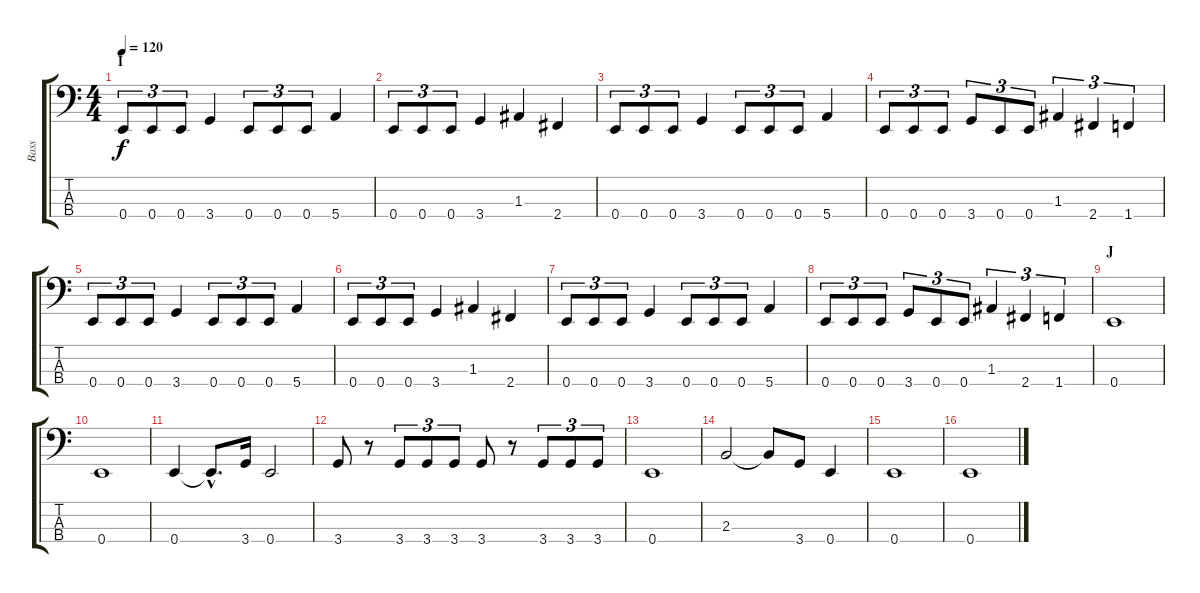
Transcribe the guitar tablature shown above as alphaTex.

\track ("Bass" "Bass") {instrument electricbassfinger}
\staff {score tabs}
\tuning (G2 D2 A1 E1) {hide}
\ts (4 4)
\section ("" "I")
\tempo 120
\clef f4
\ks c
0.4.8{tu (3 2) dy f} 0.4.8{tu (3 2)} 0.4.8{tu (3 2)} 3.4.4 0.4.8{tu (3 2)} 0.4.8{tu (3 2)} 0.4.8{tu (3 2)} 5.4.4 |
0.4.8{tu (3 2)} 0.4.8{tu (3 2)} 0.4.8{tu (3 2)} 3.4.4 1.3.4 2.4.4 |
0.4.8{tu (3 2)} 0.4.8{tu (3 2)} 0.4.8{tu (3 2)} 3.4.4 0.4.8{tu (3 2)} 0.4.8{tu (3 2)} 0.4.8{tu (3 2)} 5.4.4 |
0.4.8{tu (3 2)} 0.4.8{tu (3 2)} 0.4.8{tu (3 2)} 3.4.8{tu (3 2)} 0.4.8{tu (3 2)} 0.4.8{tu (3 2)} 1.3.4{tu (3 2)} 2.4.4{tu (3 2)} 1.4.4{tu (3 2)} |
0.4.8{tu (3 2)} 0.4.8{tu (3 2)} 0.4.8{tu (3 2)} 3.4.4 0.4.8{tu (3 2)} 0.4.8{tu (3 2)} 0.4.8{tu (3 2)} 5.4.4 |
0.4.8{tu (3 2)} 0.4.8{tu (3 2)} 0.4.8{tu (3 2)} 3.4.4 1.3.4 2.4.4 |
0.4.8{tu (3 2)} 0.4.8{tu (3 2)} 0.4.8{tu (3 2)} 3.4.4 0.4.8{tu (3 2)} 0.4.8{tu (3 2)} 0.4.8{tu (3 2)} 5.4.4 |
0.4.8{tu (3 2)} 0.4.8{tu (3 2)} 0.4.8{tu (3 2)} 3.4.8{tu (3 2)} 0.4.8{tu (3 2)} 0.4.8{tu (3 2)} 1.3.4{tu (3 2)} 2.4.4{tu (3 2)} 1.4.4{tu (3 2)} |
\section ("" "J")
0.4.1 |
0.4.1 |
0.4.4 0.4{hac t}.8{d} 3.4.16 0.4.2 |
3.4.8 r.8 3.4.8{tu (3 2)} 3.4.8{tu (3 2)} 3.4.8{tu (3 2)} 3.4.8 r.8 3.4.8{tu (3 2)} 3.4.8{tu (3 2)} 3.4.8{tu (3 2)} |
0.4.1 |
2.3.2 2.3{t}.8 3.4.8 0.4.4 |
0.4.1 |
0.4.1
